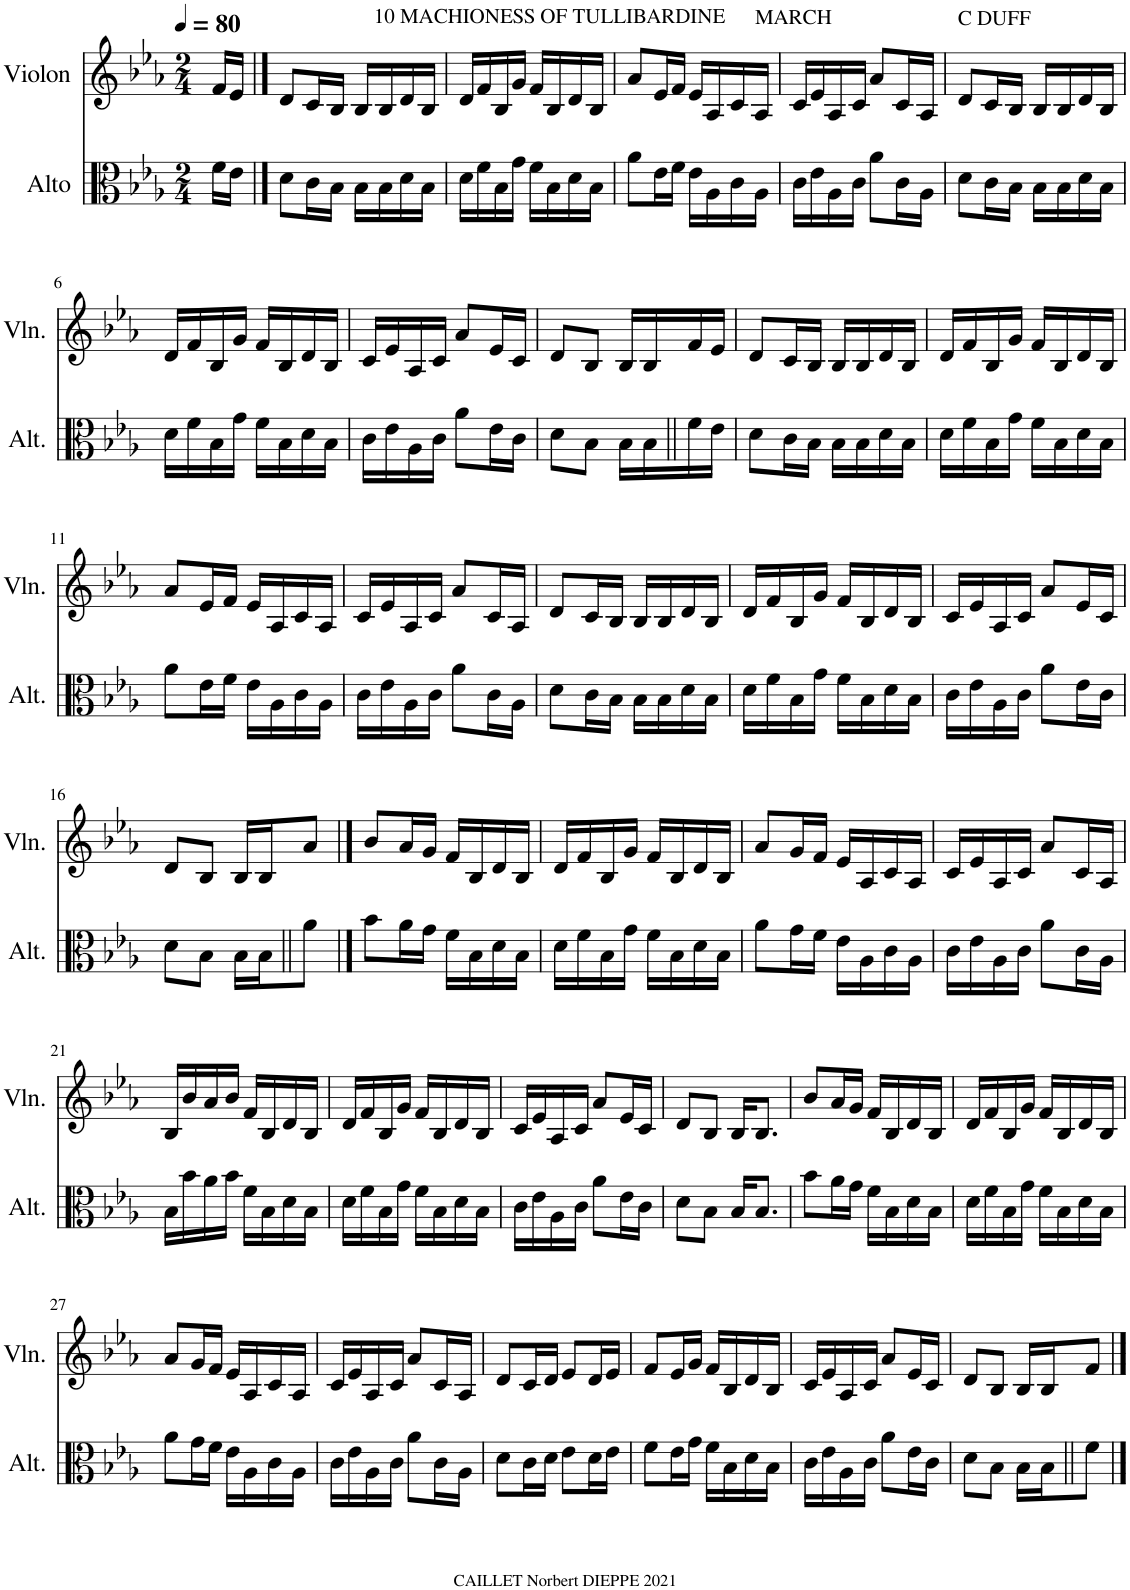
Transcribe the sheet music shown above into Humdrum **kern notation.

**kern	**kern
*part2	*part1
*staff2	*staff1
*I"Alto	*I"Violon
*I'Alt.	*I'Vln.
*clefC3	*clefG2
*k[b-e-a-]	*k[b-e-a-]
*M2/4	*M2/4
*MM80	*MM80
=	=
16f\LL	16f/LL
16e-\JJ	16e-/JJ
==1	==1
!	!LO:TX:a:t=10 MACHIONESS OF TULLIBARDINE
8d\L	8d/L
16c\L	16c/L
16B-\JJ	16B-/JJ
16B-\LL	16B-/LL
16B-\	16B-/
16d\	16d/
16B-\JJ	16B-/JJ
=2	=2
16d\LL	16d/LL
16f\	16f/
16B-\	16B-/
16g\JJ	16g/JJ
16f\LL	16f/LL
16B-\	16B-/
16d\	16d/
16B-\JJ	16B-/JJ
=3	=3
!	!LO:TX:a:t=MARCH
8a-\L	8a-/L
16e-\L	16e-/L
16f\JJ	16f/JJ
16e-\LL	16e-/LL
16A-\	16A-/
16c\	16c/
16A-\JJ	16A-/JJ
=4	=4
16c\LL	16c/LL
16e-\	16e-/
16A-\	16A-/
16c\JJ	16c/JJ
8a-\L	8a-/L
16c\L	16c/L
16A-\JJ	16A-/JJ
=5	=5
!	!LO:TX:a:t=C DUFF
8d\L	8d/L
16c\L	16c/L
16B-\JJ	16B-/JJ
16B-\LL	16B-/LL
16B-\	16B-/
16d\	16d/
16B-\JJ	16B-/JJ
!!LO:LB:g=z
=6	=6
16d\LL	16d/LL
16f\	16f/
16B-\	16B-/
16g\JJ	16g/JJ
16f\LL	16f/LL
16B-\	16B-/
16d\	16d/
16B-\JJ	16B-/JJ
=7	=7
16c\LL	16c/LL
16e-\	16e-/
16A-\	16A-/
16c\JJ	16c/JJ
8a-\L	8a-/L
16e-\L	16e-/L
16c\JJ	16c/JJ
=8	=8
8d\L	8d/L
8B-\J	8B-/J
16B-\LL	16B-/LL
16B-\	16B-/
16f\	16f/
16e-\JJ	16e-/JJ
=9	=9
8d\L	8d/L
16c\L	16c/L
16B-\JJ	16B-/JJ
16B-\LL	16B-/LL
16B-\	16B-/
16d\	16d/
16B-\JJ	16B-/JJ
=10	=10
16d\LL	16d/LL
16f\	16f/
16B-\	16B-/
16g\JJ	16g/JJ
16f\LL	16f/LL
16B-\	16B-/
16d\	16d/
16B-\JJ	16B-/JJ
!!LO:LB:g=z
=11	=11
8a-\L	8a-/L
16e-\L	16e-/L
16f\JJ	16f/JJ
16e-\LL	16e-/LL
16A-\	16A-/
16c\	16c/
16A-\JJ	16A-/JJ
=12	=12
16c\LL	16c/LL
16e-\	16e-/
16A-\	16A-/
16c\JJ	16c/JJ
8a-\L	8a-/L
16c\L	16c/L
16A-\JJ	16A-/JJ
=13	=13
8d\L	8d/L
16c\L	16c/L
16B-\JJ	16B-/JJ
16B-\LL	16B-/LL
16B-\	16B-/
16d\	16d/
16B-\JJ	16B-/JJ
=14	=14
16d\LL	16d/LL
16f\	16f/
16B-\	16B-/
16g\JJ	16g/JJ
16f\LL	16f/LL
16B-\	16B-/
16d\	16d/
16B-\JJ	16B-/JJ
=15	=15
16c\LL	16c/LL
16e-\	16e-/
16A-\	16A-/
16c\JJ	16c/JJ
8a-\L	8a-/L
16e-\L	16e-/L
16c\JJ	16c/JJ
!!LO:LB:g=z
=16	=16
8d\L	8d/L
8B-\J	8B-/J
16B-\LL	16B-/LL
16B-\J	16B-/J
8a-\J	8a-/J
==17	==17
8b-\L	8b-/L
16a-\L	16a-/L
16g\JJ	16g/JJ
16f\LL	16f/LL
16B-\	16B-/
16d\	16d/
16B-\JJ	16B-/JJ
=18	=18
16d\LL	16d/LL
16f\	16f/
16B-\	16B-/
16g\JJ	16g/JJ
16f\LL	16f/LL
16B-\	16B-/
16d\	16d/
16B-\JJ	16B-/JJ
=19	=19
8a-\L	8a-/L
16g\L	16g/L
16f\JJ	16f/JJ
16e-\LL	16e-/LL
16A-\	16A-/
16c\	16c/
16A-\JJ	16A-/JJ
=20	=20
16c\LL	16c/LL
16e-\	16e-/
16A-\	16A-/
16c\JJ	16c/JJ
8a-\L	8a-/L
16c\L	16c/L
16A-\JJ	16A-/JJ
!!LO:LB:g=z
=21	=21
16B-\LL	16B-/LL
16b-\	16b-/
16a-\	16a-/
16b-\JJ	16b-/JJ
16f\LL	16f/LL
16B-\	16B-/
16d\	16d/
16B-\JJ	16B-/JJ
=22	=22
16d\LL	16d/LL
16f\	16f/
16B-\	16B-/
16g\JJ	16g/JJ
16f\LL	16f/LL
16B-\	16B-/
16d\	16d/
16B-\JJ	16B-/JJ
=23	=23
16c\LL	16c/LL
16e-\	16e-/
16A-\	16A-/
16c\JJ	16c/JJ
8a-\L	8a-/L
16e-\L	16e-/L
16c\JJ	16c/JJ
=24	=24
8d\L	8d/L
8B-\J	8B-/J
16B-/KL	16B-/KL
8.B-/J	8.B-/J
=25	=25
8b-\L	8b-/L
16a-\L	16a-/L
16g\JJ	16g/JJ
16f\LL	16f/LL
16B-\	16B-/
16d\	16d/
16B-\JJ	16B-/JJ
=26	=26
16d\LL	16d/LL
16f\	16f/
16B-\	16B-/
16g\JJ	16g/JJ
16f\LL	16f/LL
16B-\	16B-/
16d\	16d/
16B-\JJ	16B-/JJ
!!LO:LB:g=z
=27	=27
8a-\L	8a-/L
16g\L	16g/L
16f\JJ	16f/JJ
16e-\LL	16e-/LL
16A-\	16A-/
16c\	16c/
16A-\JJ	16A-/JJ
=28	=28
16c\LL	16c/LL
16e-\	16e-/
16A-\	16A-/
16c\JJ	16c/JJ
8a-\L	8a-/L
16c\L	16c/L
16A-\JJ	16A-/JJ
=29	=29
8d\L	8d/L
16c\L	16c/L
16d\JJ	16d/JJ
8e-\L	8e-/L
16d\L	16d/L
16e-\JJ	16e-/JJ
=30	=30
8f\L	8f/L
16e-\L	16e-/L
16g\JJ	16g/JJ
16f\LL	16f/LL
16B-\	16B-/
16d\	16d/
16B-\JJ	16B-/JJ
=31	=31
16c\LL	16c/LL
16e-\	16e-/
16A-\	16A-/
16c\JJ	16c/JJ
8a-\L	8a-/L
16e-\L	16e-/L
16c\JJ	16c/JJ
=32	=32
8d\L	8d/L
8B-\J	8B-/J
16B-\LL	16B-/LL
16B-\J	16B-/J
8f\J	8f/J
==	==
*-	*-
